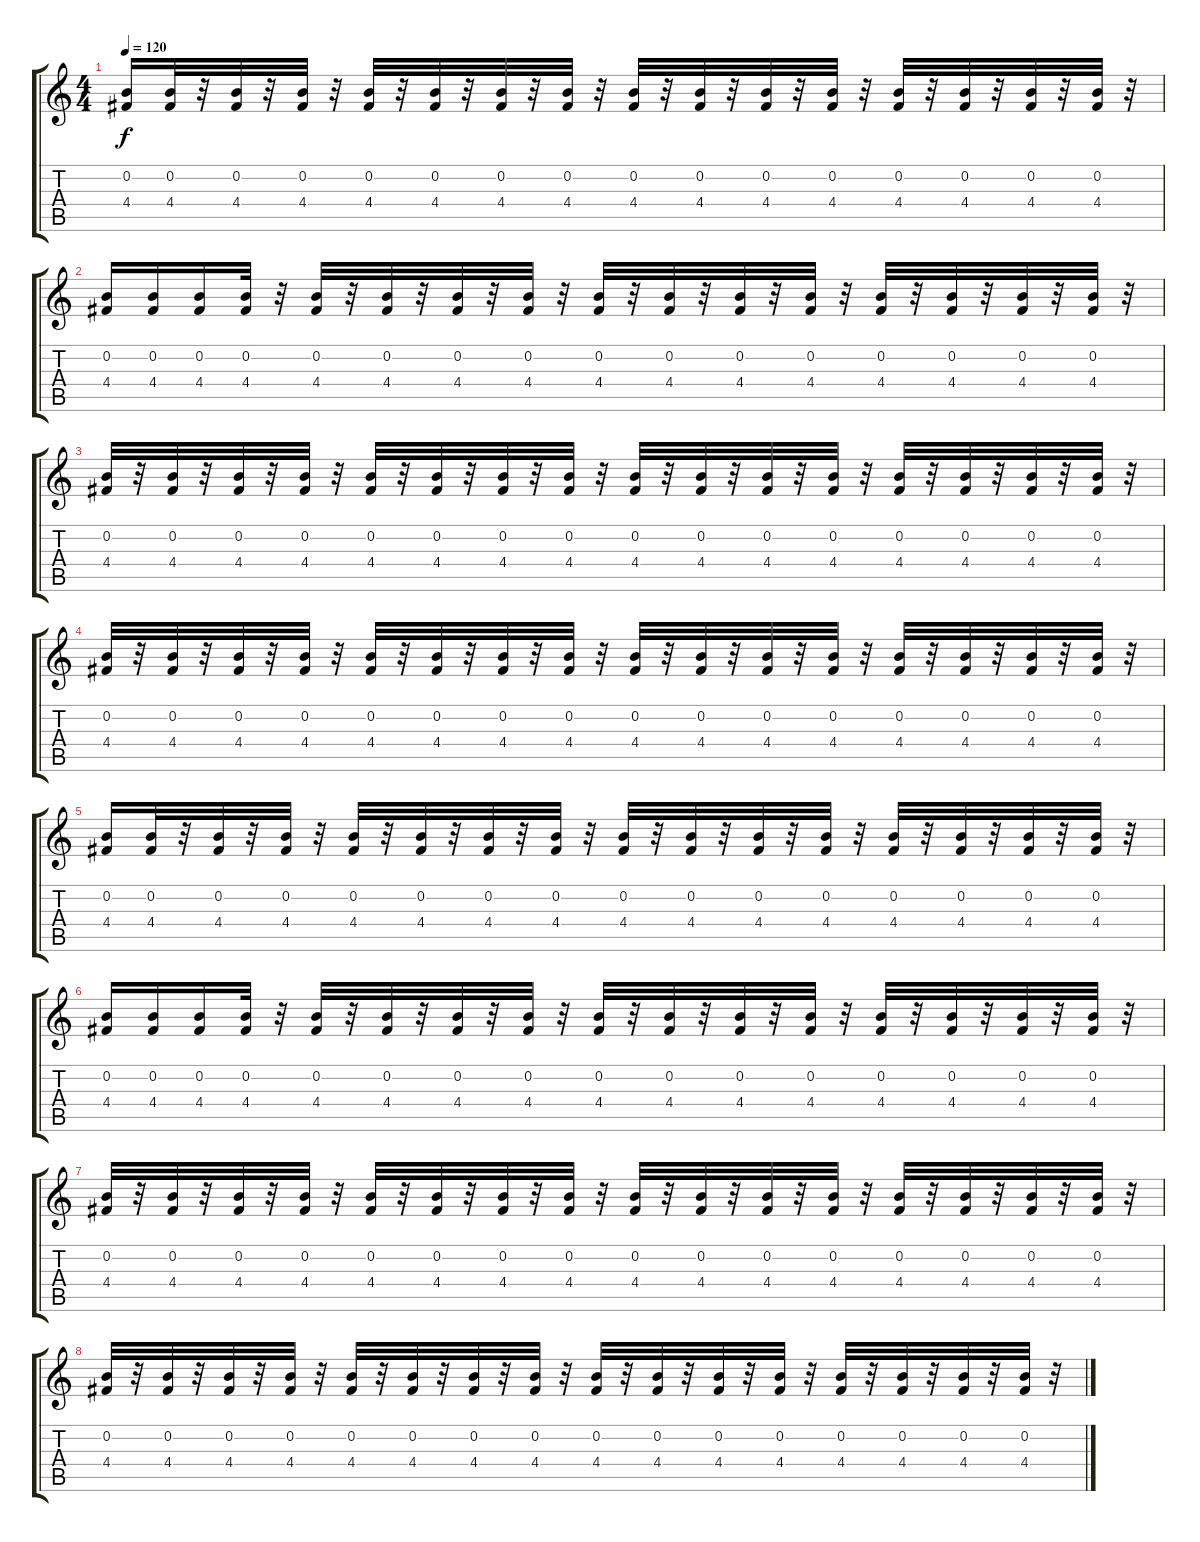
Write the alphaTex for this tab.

\track "" {instrument slapbass1}
\staff {score tabs}
\tuning (E4 B3 G3 D3 A2 E2) {hide}
\ts (4 4)
\tempo 120
\clef g2
\ks c
(0.2 4.4).16{dy f} (0.2 4.4).32 r.32 (0.2 4.4).32 r.32 (0.2 4.4).32 r.32 (0.2 4.4).32 r.32 (0.2 4.4).32 r.32 (0.2 4.4).32 r.32 (0.2 4.4).32 r.32 (0.2 4.4).32 r.32 (0.2 4.4).32 r.32 (0.2 4.4).32 r.32 (0.2 4.4).32 r.32 (0.2 4.4).32 r.32 (0.2 4.4).32 r.32 (0.2 4.4).32 r.32 (0.2 4.4).32 r.32 |
(0.2 4.4).16 (0.2 4.4).16 (0.2 4.4).16 (0.2 4.4).32 r.32 (0.2 4.4).32 r.32 (0.2 4.4).32 r.32 (0.2 4.4).32 r.32 (0.2 4.4).32 r.32 (0.2 4.4).32 r.32 (0.2 4.4).32 r.32 (0.2 4.4).32 r.32 (0.2 4.4).32 r.32 (0.2 4.4).32 r.32 (0.2 4.4).32 r.32 (0.2 4.4).32 r.32 (0.2 4.4).32 r.32 |
(0.2 4.4).32 r.32 (0.2 4.4).32 r.32 (0.2 4.4).32 r.32 (0.2 4.4).32 r.32 (0.2 4.4).32 r.32 (0.2 4.4).32 r.32 (0.2 4.4).32 r.32 (0.2 4.4).32 r.32 (0.2 4.4).32 r.32 (0.2 4.4).32 r.32 (0.2 4.4).32 r.32 (0.2 4.4).32 r.32 (0.2 4.4).32 r.32 (0.2 4.4).32 r.32 (0.2 4.4).32 r.32 (0.2 4.4).32 r.32 |
(0.2 4.4).32 r.32 (0.2 4.4).32 r.32 (0.2 4.4).32 r.32 (0.2 4.4).32 r.32 (0.2 4.4).32 r.32 (0.2 4.4).32 r.32 (0.2 4.4).32 r.32 (0.2 4.4).32 r.32 (0.2 4.4).32 r.32 (0.2 4.4).32 r.32 (0.2 4.4).32 r.32 (0.2 4.4).32 r.32 (0.2 4.4).32 r.32 (0.2 4.4).32 r.32 (0.2 4.4).32 r.32 (0.2 4.4).32 r.32 |
(0.2 4.4).16 (0.2 4.4).32 r.32 (0.2 4.4).32 r.32 (0.2 4.4).32 r.32 (0.2 4.4).32 r.32 (0.2 4.4).32 r.32 (0.2 4.4).32 r.32 (0.2 4.4).32 r.32 (0.2 4.4).32 r.32 (0.2 4.4).32 r.32 (0.2 4.4).32 r.32 (0.2 4.4).32 r.32 (0.2 4.4).32 r.32 (0.2 4.4).32 r.32 (0.2 4.4).32 r.32 (0.2 4.4).32 r.32 |
(0.2 4.4).16 (0.2 4.4).16 (0.2 4.4).16 (0.2 4.4).32 r.32 (0.2 4.4).32 r.32 (0.2 4.4).32 r.32 (0.2 4.4).32 r.32 (0.2 4.4).32 r.32 (0.2 4.4).32 r.32 (0.2 4.4).32 r.32 (0.2 4.4).32 r.32 (0.2 4.4).32 r.32 (0.2 4.4).32 r.32 (0.2 4.4).32 r.32 (0.2 4.4).32 r.32 (0.2 4.4).32 r.32 |
(0.2 4.4).32 r.32 (0.2 4.4).32 r.32 (0.2 4.4).32 r.32 (0.2 4.4).32 r.32 (0.2 4.4).32 r.32 (0.2 4.4).32 r.32 (0.2 4.4).32 r.32 (0.2 4.4).32 r.32 (0.2 4.4).32 r.32 (0.2 4.4).32 r.32 (0.2 4.4).32 r.32 (0.2 4.4).32 r.32 (0.2 4.4).32 r.32 (0.2 4.4).32 r.32 (0.2 4.4).32 r.32 (0.2 4.4).32 r.32 |
(0.2 4.4).32 r.32 (0.2 4.4).32 r.32 (0.2 4.4).32 r.32 (0.2 4.4).32 r.32 (0.2 4.4).32 r.32 (0.2 4.4).32 r.32 (0.2 4.4).32 r.32 (0.2 4.4).32 r.32 (0.2 4.4).32 r.32 (0.2 4.4).32 r.32 (0.2 4.4).32 r.32 (0.2 4.4).32 r.32 (0.2 4.4).32 r.32 (0.2 4.4).32 r.32 (0.2 4.4).32 r.32 (0.2 4.4).32 r.32
